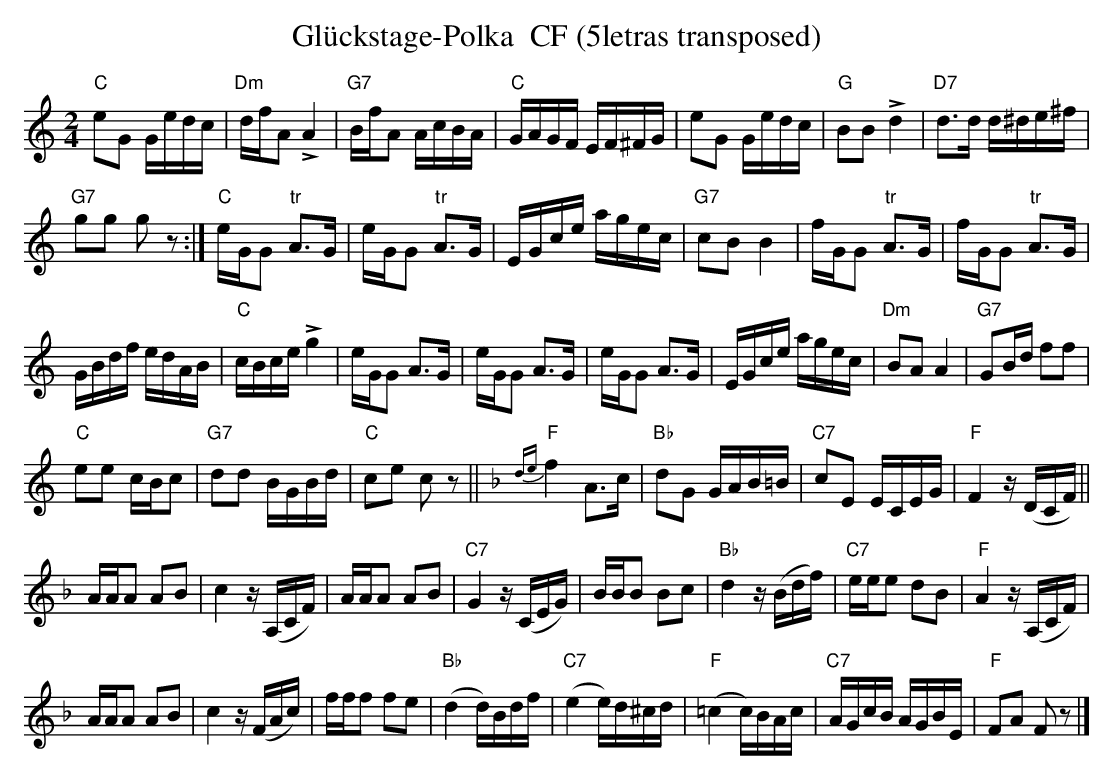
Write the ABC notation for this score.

X:1
T:Gl\"uckstage-Polka  CF (5letras transposed)
M:2/4
L:1/16
K:C transpose=3 %%MIDI gchordon
"C"e2G2 Gedc | "Dm"dfA2 !>!A4 | "G7"BfA2 AcBA | "C"GAGF EF^FG | e2G2 Gedc | "G"B2B2!>!d4 | "D7"d3d d^de^f |
"G7"g2g2 g2z2 :| "C"eGG2 "tr"A3G | eGG2 "tr"A3G | EGce agec | "G7"c2B2B4 | fGG2 "tr"A3G | fGG2 "tr"A3G |
GBdf edAB | "C"cBce !>!g4 | eGG2 A3G | eGG2 A3G | eGG2 A3G | EGce agec | "Dm"B2A2A4 | "G7"G2Bd f2f2 |
"C"e2e2 cBc2 | "G7"d2d2 BGBd | "C"c2e2 c2z2 || [K:F] {de}"F"f4 A3c | "Bb"d2G2 GAB=B | "C7"c2E2 ECEG | "F"F4z(DCF) ||
AAA2 A2B2 | c4z(A,CF) | AAA2 A2B2 | "C7"G4z(CEG) | BBB2 B2c2 | "Bb"d4z(Bdf) | "C7"eee2 d2B2 | "F"A4 z(A,CF) |
AAA2 A2B2 | c4 z(FAc) | fff2 f2e2 | ("Bb"d4 d)Bdf | ("C7"e4 e)d^cd | ("F"=c4 c)BAc | "C7"AGcB AGBE | "F"F2A2 F2z2 |]
